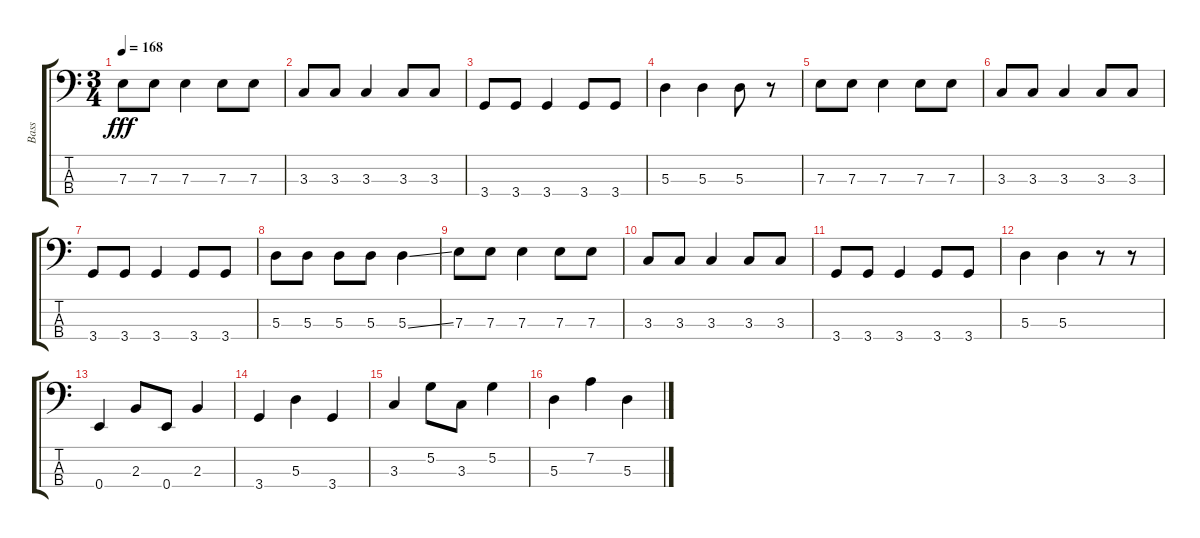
\track ("Bass" "Bass") {instrument electricbassfinger}
\staff {score tabs}
\tuning (G2 D2 A1 E1) {hide}
\ts (3 4)
\tempo 168
\clef f4
\ks c
7.3.8{dy fff} 7.3.8 7.3.4 7.3.8 7.3.8 |
3.3.8 3.3.8 3.3.4 3.3.8 3.3.8 |
3.4.8 3.4.8 3.4.4 3.4.8 3.4.8 |
5.3.4 5.3.4 5.3.8 r.8 |
7.3.8 7.3.8 7.3.4 7.3.8 7.3.8 |
3.3.8 3.3.8 3.3.4 3.3.8 3.3.8 |
3.4.8 3.4.8 3.4.4 3.4.8 3.4.8 |
5.3.8 5.3.8 5.3.8 5.3.8 5.3{ss}.4 |
7.3.8 7.3.8 7.3.4 7.3.8 7.3.8 |
3.3.8 3.3.8 3.3.4 3.3.8 3.3.8 |
3.4.8 3.4.8 3.4.4 3.4.8 3.4.8 |
5.3.4 5.3.4 r.8 r.8 |
0.4.4 2.3.8 0.4.8 2.3.4 |
3.4.4 5.3.4 3.4.4 |
3.3.4 5.2.8 3.3.8 5.2.4 |
5.3.4 7.2.4 5.3.4
